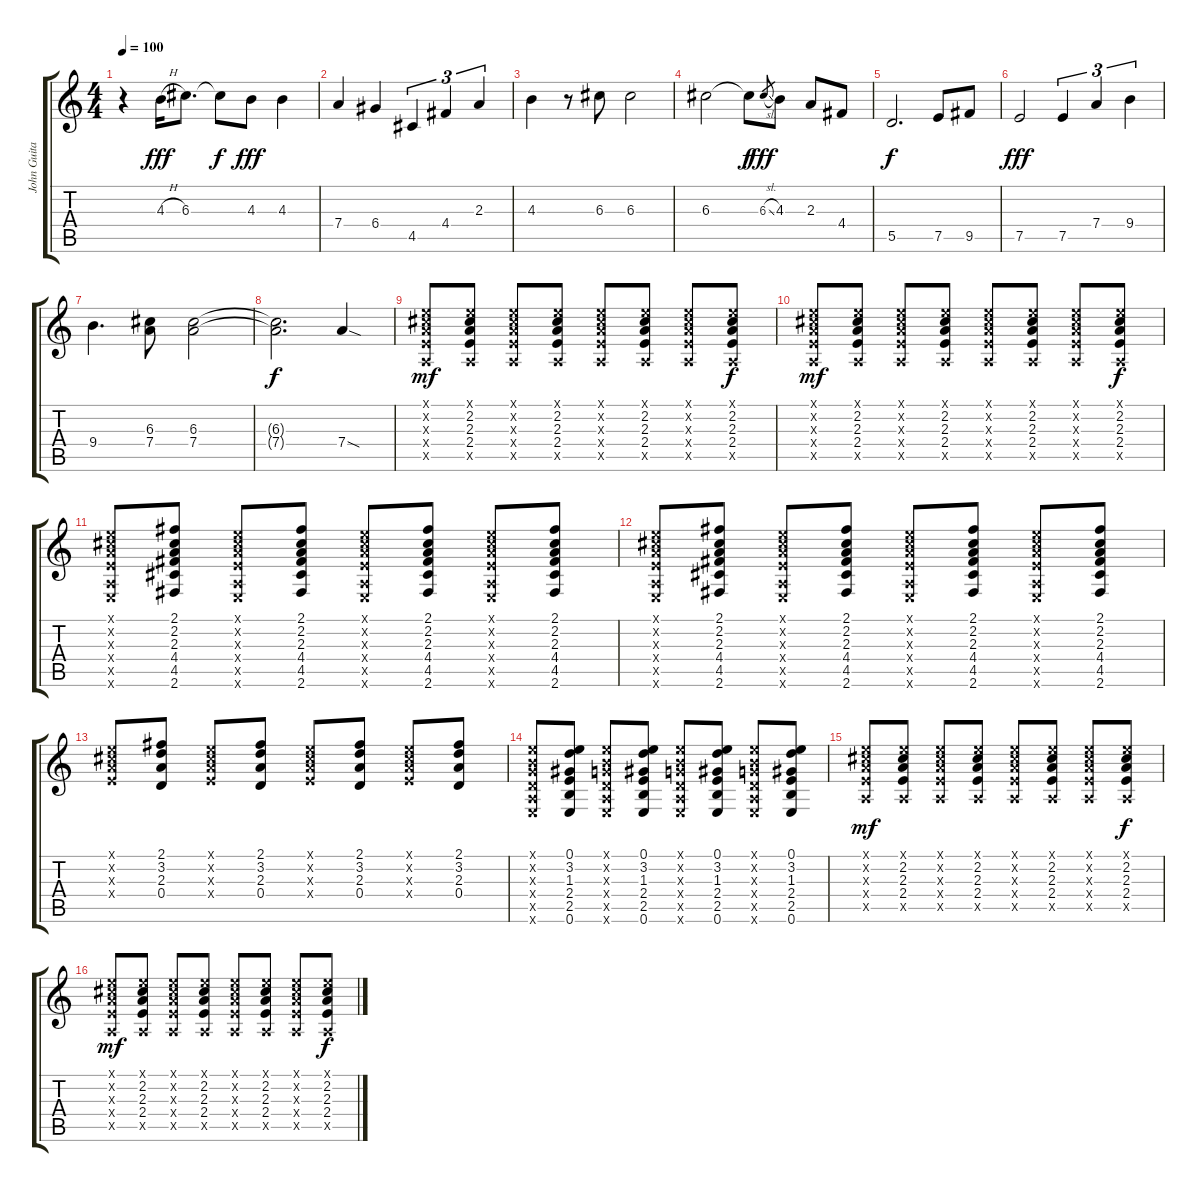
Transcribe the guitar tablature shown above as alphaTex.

\track ("John Guitar" "John Guita") {instrument electricguitarclean}
\staff {score tabs}
\tuning (E4 B3 G3 D3 A2 E2) {hide}
\ts (4 4)
\tempo 100
\clef g2
\ks c
r.4{dy f} 4.3{h}.16{dy fff} 6.3.8{d} 6.3{t}.8{dy f} 4.3.8{dy fff} 4.3.4 |
7.4.4 6.4.4 4.5.4{tu (3 2)} 4.4.4{tu (3 2)} 2.3.4{tu (3 2)} |
4.3.4 r.8 6.3.8 6.3.2 |
6.3.2 6.3{t}.8{dy f} 6.3{sl}.8{gr dy fff} 4.3.8 2.3.8 4.4.8 |
5.5.2{d dy f} 7.5.8 9.5.8 |
7.5.2{dy fff} 7.5.4{tu (3 2)} 7.4.4{tu (3 2)} 9.4.4{tu (3 2)} |
9.4.4{d} (6.3 7.4).8 (6.3 7.4).2 |
(6.3{t} 7.4{t}).2{d dy f} 7.4{sod}.4 |
(0.1{x} 2.2{x} 2.3{x} 2.4{x} 0.5{x}).8{dy mf} (0.1{x} 2.2 2.3 2.4 0.5{x}).8 (0.1{x} 2.2{x} 2.3{x} 2.4{x} 0.5{x}).8 (0.1{x} 2.2 2.3 2.4 0.5{x}).8 (0.1{x} 2.2{x} 2.3{x} 2.4{x} 0.5{x}).8 (0.1{x} 2.2 2.3 2.4 0.5{x}).8 (0.1{x} 2.2{x} 2.3{x} 2.4{x} 0.5{x}).8 (0.1{x} 2.2 2.3 2.4 0.5{x}).8{dy f} |
(0.1{x} 2.2{x} 2.3{x} 2.4{x} 0.5{x}).8{dy mf} (0.1{x} 2.2 2.3 2.4 0.5{x}).8 (0.1{x} 2.2{x} 2.3{x} 2.4{x} 0.5{x}).8 (0.1{x} 2.2 2.3 2.4 0.5{x}).8 (0.1{x} 2.2{x} 2.3{x} 2.4{x} 0.5{x}).8 (0.1{x} 2.2 2.3 2.4 0.5{x}).8 (0.1{x} 2.2{x} 2.3{x} 2.4{x} 0.5{x}).8 (0.1{x} 2.2 2.3 2.4 0.5{x}).8{dy f} |
(0.1{x} 2.2{x} 2.3{x} 2.4{x} 0.5{x} 0.6{x}).8 (2.1 2.2 2.3 4.4 4.5 2.6).8 (0.1{x} 2.2{x} 2.3{x} 2.4{x} 0.5{x} 0.6{x}).8 (2.1 2.2 2.3 4.4 4.5 2.6).8 (0.1{x} 2.2{x} 2.3{x} 2.4{x} 0.5{x} 0.6{x}).8 (2.1 2.2 2.3 4.4 4.5 2.6).8 (0.1{x} 2.2{x} 2.3{x} 2.4{x} 0.5{x} 0.6{x}).8 (2.1 2.2 2.3 4.4 4.5 2.6).8 |
(0.1{x} 2.2{x} 2.3{x} 2.4{x} 0.5{x} 0.6{x}).8 (2.1 2.2 2.3 4.4 4.5 2.6).8 (0.1{x} 2.2{x} 2.3{x} 2.4{x} 0.5{x} 0.6{x}).8 (2.1 2.2 2.3 4.4 4.5 2.6).8 (0.1{x} 2.2{x} 2.3{x} 2.4{x} 0.5{x} 0.6{x}).8 (2.1 2.2 2.3 4.4 4.5 2.6).8 (0.1{x} 2.2{x} 2.3{x} 2.4{x} 0.5{x} 0.6{x}).8 (2.1 2.2 2.3 4.4 4.5 2.6).8 |
(0.1{x} 2.2{x} 2.3{x} 2.4{x}).8 (2.1 3.2 2.3 0.4).8 (0.1{x} 2.2{x} 2.3{x} 2.4{x}).8 (2.1 3.2 2.3 0.4).8 (0.1{x} 2.2{x} 2.3{x} 2.4{x}).8 (2.1 3.2 2.3 0.4).8 (0.1{x} 2.2{x} 2.3{x} 2.4{x}).8 (2.1 3.2 2.3 0.4).8 |
(0.1{x} 0.2{x} 0.3{x} 0.4{x} 0.5{x} 0.6{x}).8 (0.1 3.2 1.3 2.4 2.5 0.6).8 (0.1{x} 0.2{x} 0.3{x} 0.4{x} 0.5{x} 0.6{x}).8 (0.1 3.2 1.3 2.4 2.5 0.6).8 (0.1{x} 0.2{x} 0.3{x} 0.4{x} 0.5{x} 0.6{x}).8 (0.1 3.2 1.3 2.4 2.5 0.6).8 (0.1{x} 0.2{x} 0.3{x} 0.4{x} 0.5{x} 0.6{x}).8 (0.1 3.2 1.3 2.4 2.5 0.6).8 |
(0.1{x} 2.2{x} 2.3{x} 2.4{x} 0.5{x}).8{dy mf} (0.1{x} 2.2 2.3 2.4 0.5{x}).8 (0.1{x} 2.2{x} 2.3{x} 2.4{x} 0.5{x}).8 (0.1{x} 2.2 2.3 2.4 0.5{x}).8 (0.1{x} 2.2{x} 2.3{x} 2.4{x} 0.5{x}).8 (0.1{x} 2.2 2.3 2.4 0.5{x}).8 (0.1{x} 2.2{x} 2.3{x} 2.4{x} 0.5{x}).8 (0.1{x} 2.2 2.3 2.4 0.5{x}).8{dy f} |
(0.1{x} 2.2{x} 2.3{x} 2.4{x} 0.5{x}).8{dy mf} (0.1{x} 2.2 2.3 2.4 0.5{x}).8 (0.1{x} 2.2{x} 2.3{x} 2.4{x} 0.5{x}).8 (0.1{x} 2.2 2.3 2.4 0.5{x}).8 (0.1{x} 2.2{x} 2.3{x} 2.4{x} 0.5{x}).8 (0.1{x} 2.2 2.3 2.4 0.5{x}).8 (0.1{x} 2.2{x} 2.3{x} 2.4{x} 0.5{x}).8 (0.1{x} 2.2 2.3 2.4 0.5{x}).8{dy f}
